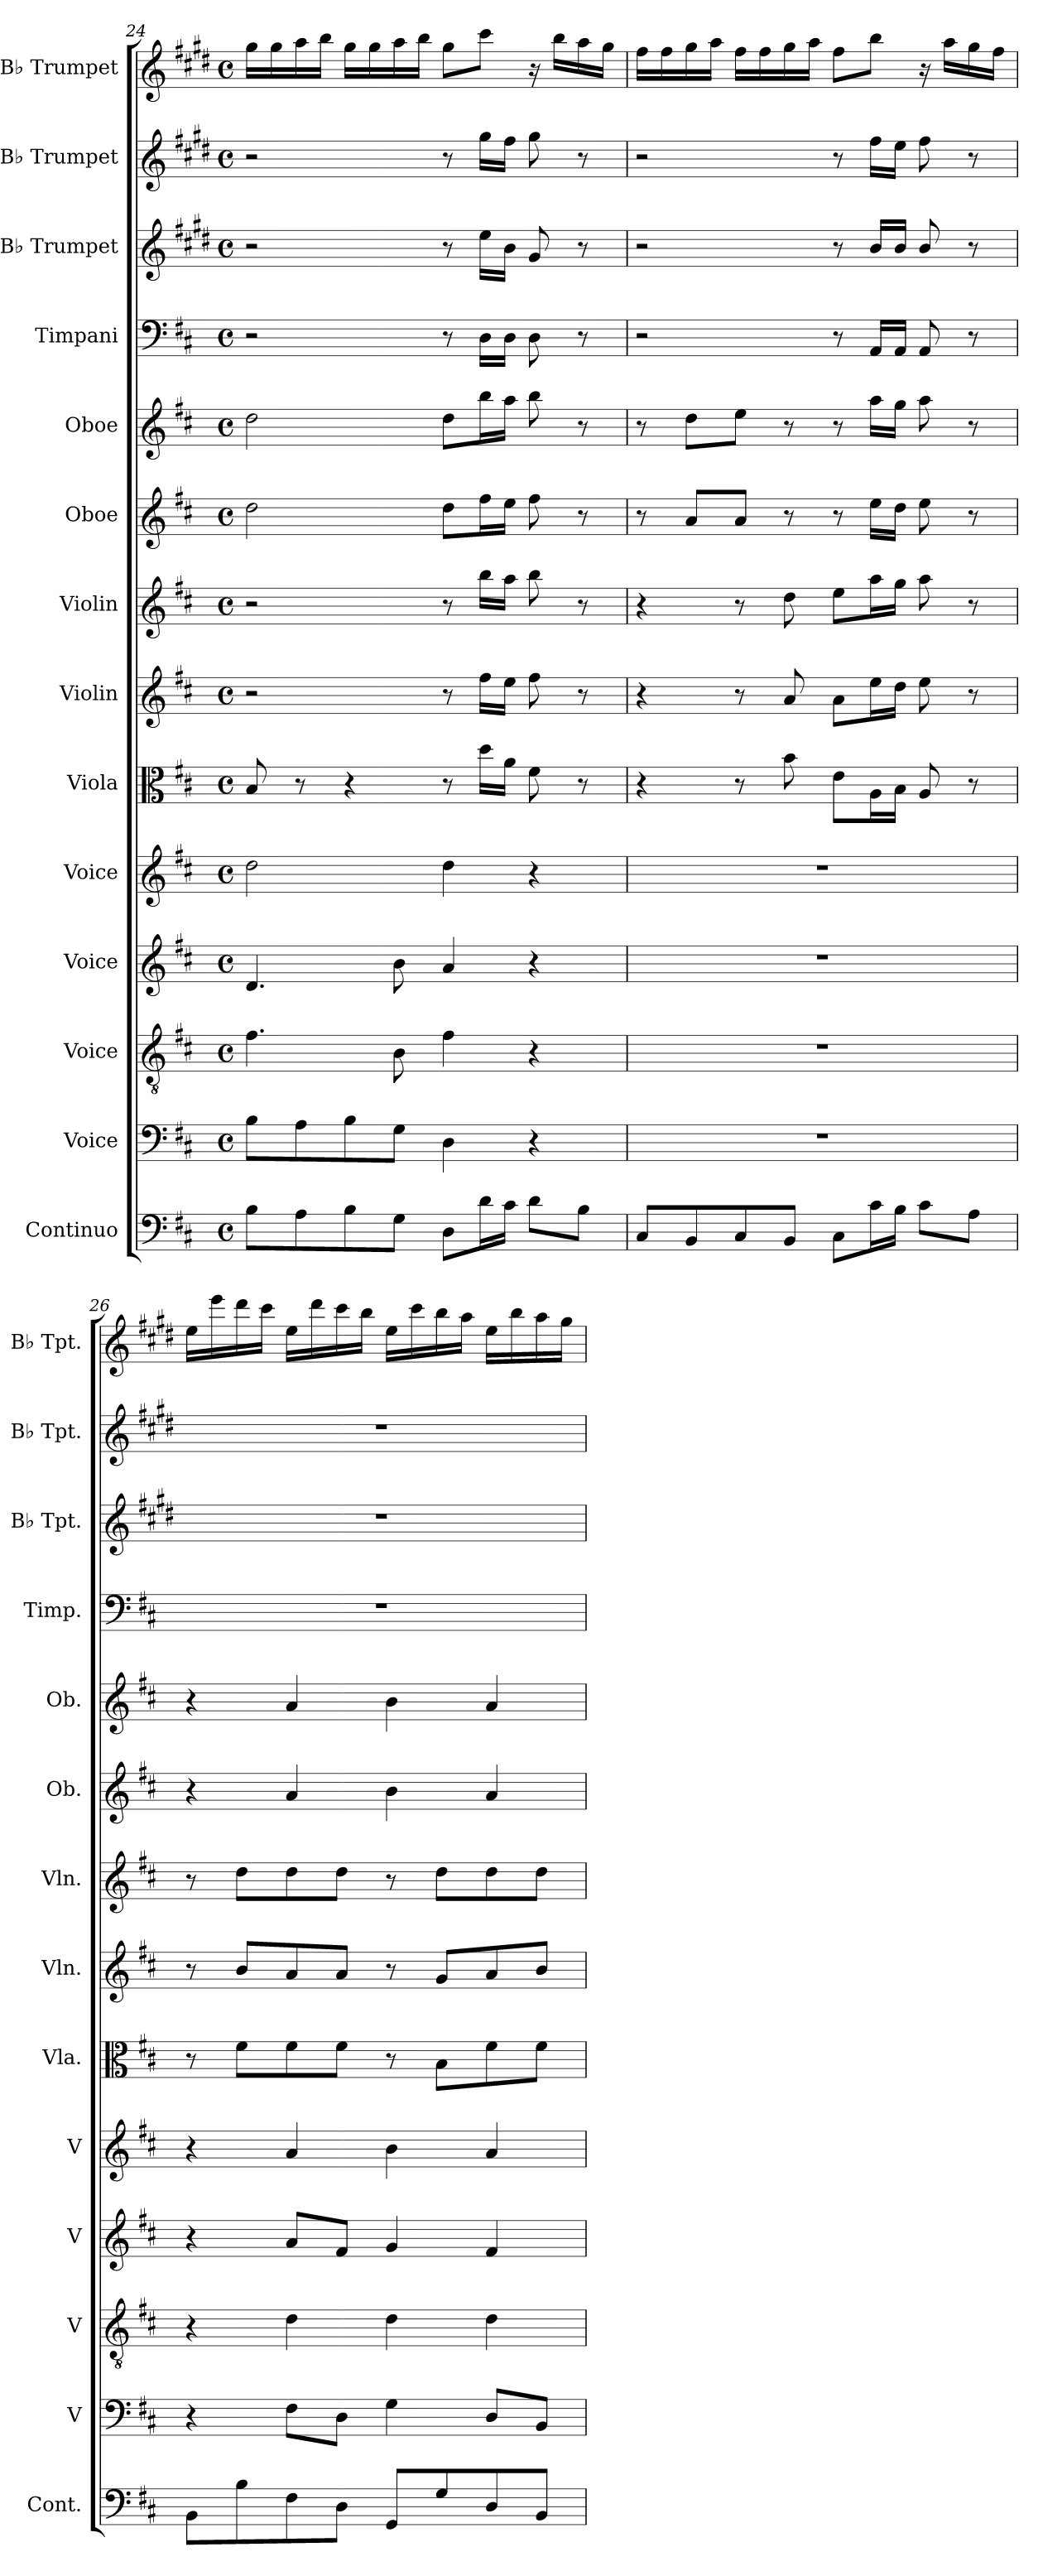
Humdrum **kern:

**kern	**kern	**kern	**kern	**kern	**kern	**kern	**kern	**kern	**kern	**kern	**kern	**kern	**kern
*part14	*part13	*part12	*part11	*part10	*part9	*part8	*part7	*part6	*part5	*part4	*part3	*part2	*part1
*staff14	*staff13	*staff12	*staff11	*staff10	*staff9	*staff8	*staff7	*staff6	*staff5	*staff4	*staff3	*staff2	*staff1
*I"Continuo	*I"Voice	*I"Voice	*I"Voice	*I"Voice	*I"Viola	*I"Violin	*I"Violin	*I"Oboe	*I"Oboe	*I"Timpani	*I"B♭ Trumpet	*I"B♭ Trumpet	*I"B♭ Trumpet
*I'Cont.	*I'V	*I'V	*I'V	*I'V	*I'Vla.	*I'Vln.	*I'Vln.	*I'Ob.	*I'Ob.	*I'Timp.	*I'B♭ Tpt.	*I'B♭ Tpt.	*I'B♭ Tpt.
*clefF4	*clefF4	*clefGv2	*clefG2	*clefG2	*clefC3	*clefG2	*clefG2	*clefG2	*clefG2	*clefF4	*clefG2	*clefG2	*clefG2
*ITrd7c12	*	*	*	*	*	*	*	*	*	*	*ITrd1c2	*ITrd1c2	*ITrd1c2
*k[f#c#]	*k[f#c#]	*k[f#c#]	*k[f#c#]	*k[f#c#]	*k[f#c#]	*k[f#c#]	*k[f#c#]	*k[f#c#]	*k[f#c#]	*k[f#c#]	*k[f#c#]	*k[f#c#]	*k[f#c#]
*M4/4	*M4/4	*M4/4	*M4/4	*M4/4	*M4/4	*M4/4	*M4/4	*M4/4	*M4/4	*M4/4	*M4/4	*M4/4	*M4/4
*met(c)	*met(c)	*met(c)	*met(c)	*met(c)	*met(c)	*met(c)	*met(c)	*met(c)	*met(c)	*met(c)	*met(c)	*met(c)	*met(c)
=24	=24	=24	=24	=24	=24	=24	=24	=24	=24	=24	=24	=24	=24
8BB\L	8B\L	4.f#\	4.d/	2dd\	8B/	2r	2r	2dd\	2dd\	2r	2r	2r	16ff#\LL
.	.	.	.	.	.	.	.	.	.	.	.	.	16ff#\
8AA\	8A\	.	.	.	8r	.	.	.	.	.	.	.	16gg\
.	.	.	.	.	.	.	.	.	.	.	.	.	16aa\JJ
8BB\	8B\	.	.	.	4r	.	.	.	.	.	.	.	16ff#\LL
.	.	.	.	.	.	.	.	.	.	.	.	.	16ff#\
8GG\J	8G\J	8B\	8b\	.	.	.	.	.	.	.	.	.	16gg\
.	.	.	.	.	.	.	.	.	.	.	.	.	16aa\JJ
8DD\L	4D\	4f#\	4a/	4dd\	8r	8r	8r	8dd\L	8dd\L	8r	8r	8r	8ff#\L
16D\L	.	.	.	.	16dd\LL	16ff#\LL	16bb\LL	16ff#\L	16bb\L	16D\LL	16dd\LL	16ff#\LL	8bb\J
16C#\JJ	.	.	.	.	16a\JJ	16ee\JJ	16aa\JJ	16ee\JJ	16aa\JJ	16D\JJ	16a\JJ	16ee\JJ	.
8D\L	4r	4r	4r	4r	8f#\	8ff#\	8bb\	8ff#\	8bb\	8D\	8f#/	8ff#\	16r
.	.	.	.	.	.	.	.	.	.	.	.	.	16aa\LL
8BB\J	.	.	.	.	8r	8r	8r	8r	8r	8r	8r	8r	16gg\
.	.	.	.	.	.	.	.	.	.	.	.	.	16ff#\JJ
!!LO:PB:g=z
=25	=25	=25	=25	=25	=25	=25	=25	=25	=25	=25	=25	=25	=25
8CC#/L	1r	1r	1r	1r	4r	4r	4r	8r	8r	2r	2r	2r	16ee\LL
.	.	.	.	.	.	.	.	.	.	.	.	.	16ee\
8BBB/	.	.	.	.	.	.	.	8a/L	8dd\L	.	.	.	16ff#\
.	.	.	.	.	.	.	.	.	.	.	.	.	16gg\JJ
8CC#/	.	.	.	.	8r	8r	8r	8a/J	8ee\J	.	.	.	16ee\LL
.	.	.	.	.	.	.	.	.	.	.	.	.	16ee\
8BBB/J	.	.	.	.	8b\	8a/	8dd\	8r	8r	.	.	.	16ff#\
.	.	.	.	.	.	.	.	.	.	.	.	.	16gg\JJ
8CC#\L	.	.	.	.	8e\L	8a\L	8ee\L	8r	8r	8r	8r	8r	8ee\L
16C#\L	.	.	.	.	16A\L	16ee\L	16aa\L	16ee\LL	16aa\LL	16AA/LL	16a/LL	16ee\LL	8aa\J
16BB\JJ	.	.	.	.	16B\JJ	16dd\JJ	16gg\JJ	16dd\JJ	16gg\JJ	16AA/JJ	16a/JJ	16dd\JJ	.
8C#\L	.	.	.	.	8A/	8ee\	8aa\	8ee\	8aa\	8AA/	8a/	8ee\	16r
.	.	.	.	.	.	.	.	.	.	.	.	.	16gg\LL
8AA\J	.	.	.	.	8r	8r	8r	8r	8r	8r	8r	8r	16ff#\
.	.	.	.	.	.	.	.	.	.	.	.	.	16ee\JJ
=26	=26	=26	=26	=26	=26	=26	=26	=26	=26	=26	=26	=26	=26
8BBB\L	4r	4r	4r	4r	8r	8r	8r	4r	4r	1r	1r	1r	16dd\LL
.	.	.	.	.	.	.	.	.	.	.	.	.	16ddd\
8BB\	.	.	.	.	8f#\L	8b/L	8dd\L	.	.	.	.	.	16ccc#\
.	.	.	.	.	.	.	.	.	.	.	.	.	16bb\JJ
8FF#\	8F#\L	4d\	8a/L	4a/	8f#\	8a/	8dd\	4a/	4a/	.	.	.	16dd\LL
.	.	.	.	.	.	.	.	.	.	.	.	.	16ccc#\
8DD\J	8D\J	.	8f#/J	.	8f#\J	8a/J	8dd\J	.	.	.	.	.	16bb\
.	.	.	.	.	.	.	.	.	.	.	.	.	16aa\JJ
8GGG/L	4G\	4d\	4g/	4b\	8r	8r	8r	4b\	4b\	.	.	.	16dd\LL
.	.	.	.	.	.	.	.	.	.	.	.	.	16bb\
8GG/	.	.	.	.	8B\L	8g/L	8dd\L	.	.	.	.	.	16aa\
.	.	.	.	.	.	.	.	.	.	.	.	.	16gg\JJ
8DD/	8D/L	4d\	4f#/	4a/	8f#\	8a/	8dd\	4a/	4a/	.	.	.	16dd\LL
.	.	.	.	.	.	.	.	.	.	.	.	.	16aa\
8BBB/J	8BB/J	.	.	.	8f#\J	8b/J	8dd\J	.	.	.	.	.	16gg\
.	.	.	.	.	.	.	.	.	.	.	.	.	16ff#\JJ
=	=	=	=	=	=	=	=	=	=	=	=	=	=
*-	*-	*-	*-	*-	*-	*-	*-	*-	*-	*-	*-	*-	*-
